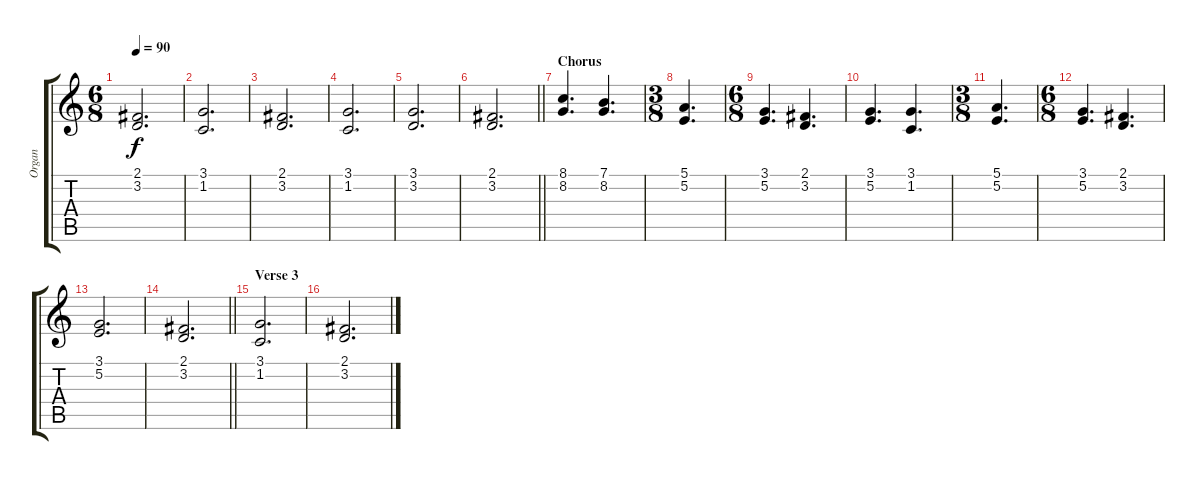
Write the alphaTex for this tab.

\track ("Organ" "Organ") {instrument percussiveorgan}
\staff {score tabs}
\tuning (E4 B3 G3 D3 A2 E2) {hide}
\ts (6 8)
\tempo 90
\clef g2
\ks c
(2.1 3.2).2{d dy f} |
(3.1 1.2).2{d} |
(2.1 3.2).2{d} |
(3.1 1.2).2{d} |
(3.1 3.2).2{d} |
\barLineRight lightlight
(2.1 3.2).2{d} |
\section ("" "Chorus")
(8.1 8.2).4{d} (7.1 8.2).4{d} |
\ts (3 8)
(5.1 5.2).4{d} |
\ts (6 8)
(3.1 5.2).4{d} (2.1 3.2).4{d} |
(3.1 5.2).4{d} (3.1 1.2).4{d} |
\ts (3 8)
(5.1 5.2).4{d} |
\ts (6 8)
(3.1 5.2).4{d} (2.1 3.2).4{d} |
(3.1 5.2).2{d} |
\barLineRight lightlight
(2.1 3.2).2{d} |
\section ("" "Verse 3")
(3.1 1.2).2{d} |
(2.1 3.2).2{d}
